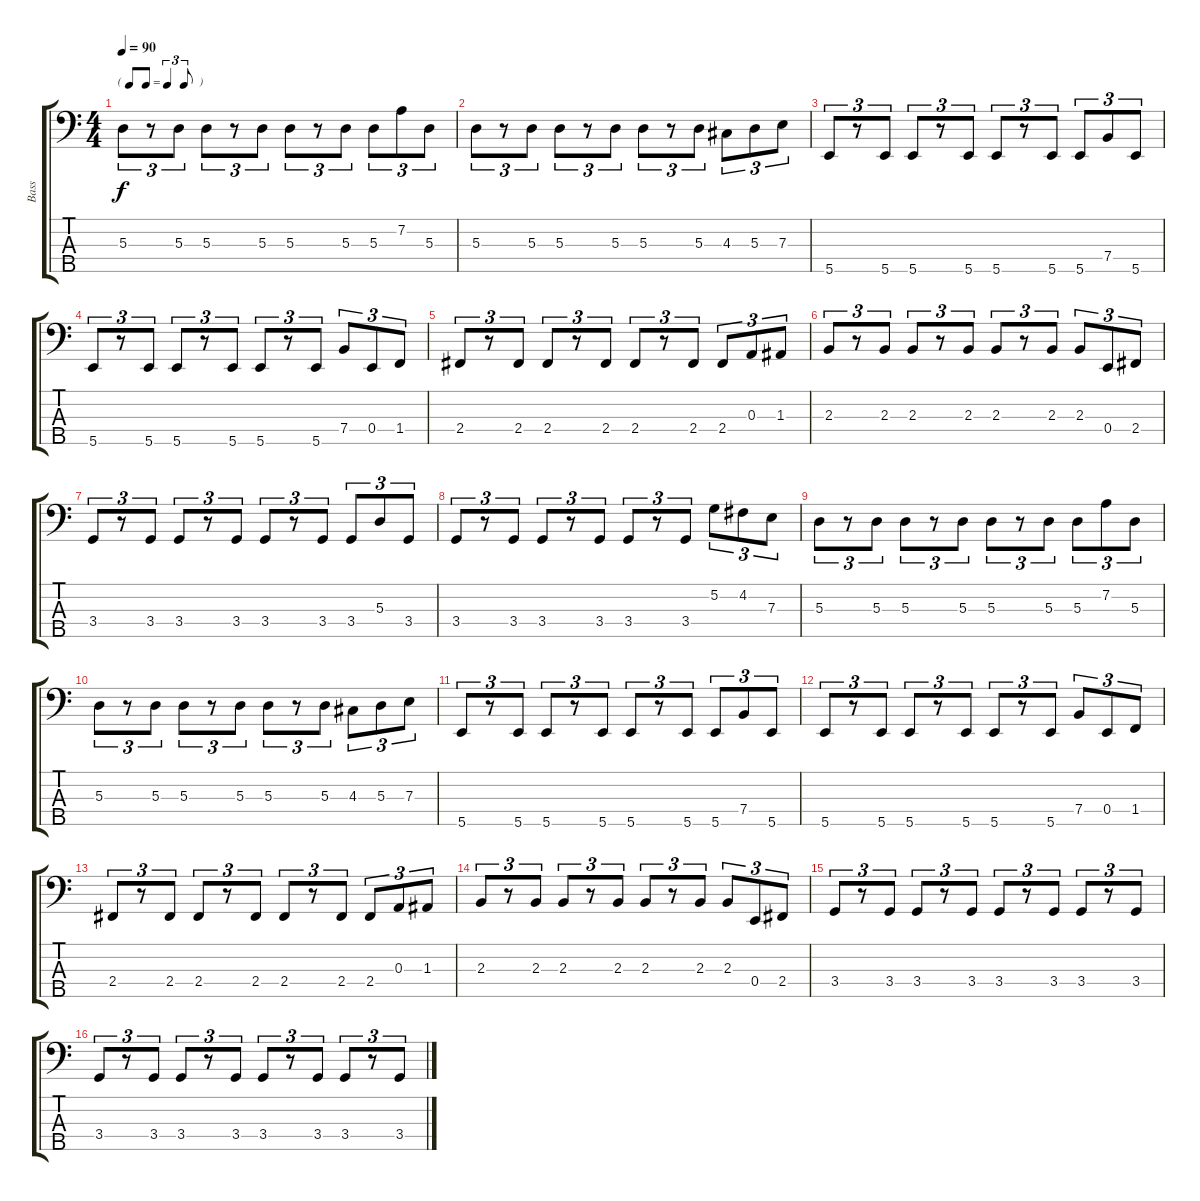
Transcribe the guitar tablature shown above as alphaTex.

\track ("Bass" "Bass") {instrument electricbasspick}
\staff {score tabs}
\tuning (G2 D2 A1 E1 B0) {hide}
\ts (4 4)
\tf triplet8th
\tempo 90
\clef f4
\ks c
5.3.8{tu (3 2) dy f} r.8{tu (3 2)} 5.3.8{tu (3 2)} 5.3.8{tu (3 2)} r.8{tu (3 2)} 5.3.8{tu (3 2)} 5.3.8{tu (3 2)} r.8{tu (3 2)} 5.3.8{tu (3 2)} 5.3.8{tu (3 2)} 7.2.8{tu (3 2)} 5.3.8{tu (3 2)} |
5.3.8{tu (3 2)} r.8{tu (3 2)} 5.3.8{tu (3 2)} 5.3.8{tu (3 2)} r.8{tu (3 2)} 5.3.8{tu (3 2)} 5.3.8{tu (3 2)} r.8{tu (3 2)} 5.3.8{tu (3 2)} 4.3.8{tu (3 2)} 5.3.8{tu (3 2)} 7.3.8{tu (3 2)} |
5.5.8{tu (3 2)} r.8{tu (3 2)} 5.5.8{tu (3 2)} 5.5.8{tu (3 2)} r.8{tu (3 2)} 5.5.8{tu (3 2)} 5.5.8{tu (3 2)} r.8{tu (3 2)} 5.5.8{tu (3 2)} 5.5.8{tu (3 2)} 7.4.8{tu (3 2)} 5.5.8{tu (3 2)} |
5.5.8{tu (3 2)} r.8{tu (3 2)} 5.5.8{tu (3 2)} 5.5.8{tu (3 2)} r.8{tu (3 2)} 5.5.8{tu (3 2)} 5.5.8{tu (3 2)} r.8{tu (3 2)} 5.5.8{tu (3 2)} 7.4.8{tu (3 2)} 0.4.8{tu (3 2)} 1.4.8{tu (3 2)} |
2.4.8{tu (3 2)} r.8{tu (3 2)} 2.4.8{tu (3 2)} 2.4.8{tu (3 2)} r.8{tu (3 2)} 2.4.8{tu (3 2)} 2.4.8{tu (3 2)} r.8{tu (3 2)} 2.4.8{tu (3 2)} 2.4.8{tu (3 2)} 0.3.8{tu (3 2)} 1.3.8{tu (3 2)} |
2.3.8{tu (3 2)} r.8{tu (3 2)} 2.3.8{tu (3 2)} 2.3.8{tu (3 2)} r.8{tu (3 2)} 2.3.8{tu (3 2)} 2.3.8{tu (3 2)} r.8{tu (3 2)} 2.3.8{tu (3 2)} 2.3.8{tu (3 2)} 0.4.8{tu (3 2)} 2.4.8{tu (3 2)} |
3.4.8{tu (3 2)} r.8{tu (3 2)} 3.4.8{tu (3 2)} 3.4.8{tu (3 2)} r.8{tu (3 2)} 3.4.8{tu (3 2)} 3.4.8{tu (3 2)} r.8{tu (3 2)} 3.4.8{tu (3 2)} 3.4.8{tu (3 2)} 5.3.8{tu (3 2)} 3.4.8{tu (3 2)} |
3.4.8{tu (3 2)} r.8{tu (3 2)} 3.4.8{tu (3 2)} 3.4.8{tu (3 2)} r.8{tu (3 2)} 3.4.8{tu (3 2)} 3.4.8{tu (3 2)} r.8{tu (3 2)} 3.4.8{tu (3 2)} 5.2.8{tu (3 2)} 4.2.8{tu (3 2)} 7.3.8{tu (3 2)} |
5.3.8{tu (3 2)} r.8{tu (3 2)} 5.3.8{tu (3 2)} 5.3.8{tu (3 2)} r.8{tu (3 2)} 5.3.8{tu (3 2)} 5.3.8{tu (3 2)} r.8{tu (3 2)} 5.3.8{tu (3 2)} 5.3.8{tu (3 2)} 7.2.8{tu (3 2)} 5.3.8{tu (3 2)} |
5.3.8{tu (3 2)} r.8{tu (3 2)} 5.3.8{tu (3 2)} 5.3.8{tu (3 2)} r.8{tu (3 2)} 5.3.8{tu (3 2)} 5.3.8{tu (3 2)} r.8{tu (3 2)} 5.3.8{tu (3 2)} 4.3.8{tu (3 2)} 5.3.8{tu (3 2)} 7.3.8{tu (3 2)} |
5.5.8{tu (3 2)} r.8{tu (3 2)} 5.5.8{tu (3 2)} 5.5.8{tu (3 2)} r.8{tu (3 2)} 5.5.8{tu (3 2)} 5.5.8{tu (3 2)} r.8{tu (3 2)} 5.5.8{tu (3 2)} 5.5.8{tu (3 2)} 7.4.8{tu (3 2)} 5.5.8{tu (3 2)} |
5.5.8{tu (3 2)} r.8{tu (3 2)} 5.5.8{tu (3 2)} 5.5.8{tu (3 2)} r.8{tu (3 2)} 5.5.8{tu (3 2)} 5.5.8{tu (3 2)} r.8{tu (3 2)} 5.5.8{tu (3 2)} 7.4.8{tu (3 2)} 0.4.8{tu (3 2)} 1.4.8{tu (3 2)} |
2.4.8{tu (3 2)} r.8{tu (3 2)} 2.4.8{tu (3 2)} 2.4.8{tu (3 2)} r.8{tu (3 2)} 2.4.8{tu (3 2)} 2.4.8{tu (3 2)} r.8{tu (3 2)} 2.4.8{tu (3 2)} 2.4.8{tu (3 2)} 0.3.8{tu (3 2)} 1.3.8{tu (3 2)} |
2.3.8{tu (3 2)} r.8{tu (3 2)} 2.3.8{tu (3 2)} 2.3.8{tu (3 2)} r.8{tu (3 2)} 2.3.8{tu (3 2)} 2.3.8{tu (3 2)} r.8{tu (3 2)} 2.3.8{tu (3 2)} 2.3.8{tu (3 2)} 0.4.8{tu (3 2)} 2.4.8{tu (3 2)} |
3.4.8{tu (3 2)} r.8{tu (3 2)} 3.4.8{tu (3 2)} 3.4.8{tu (3 2)} r.8{tu (3 2)} 3.4.8{tu (3 2)} 3.4.8{tu (3 2)} r.8{tu (3 2)} 3.4.8{tu (3 2)} 3.4.8{tu (3 2)} r.8{tu (3 2)} 3.4.8{tu (3 2)} |
3.4.8{tu (3 2)} r.8{tu (3 2)} 3.4.8{tu (3 2)} 3.4.8{tu (3 2)} r.8{tu (3 2)} 3.4.8{tu (3 2)} 3.4.8{tu (3 2)} r.8{tu (3 2)} 3.4.8{tu (3 2)} 3.4.8{tu (3 2)} r.8{tu (3 2)} 3.4.8{tu (3 2)}
